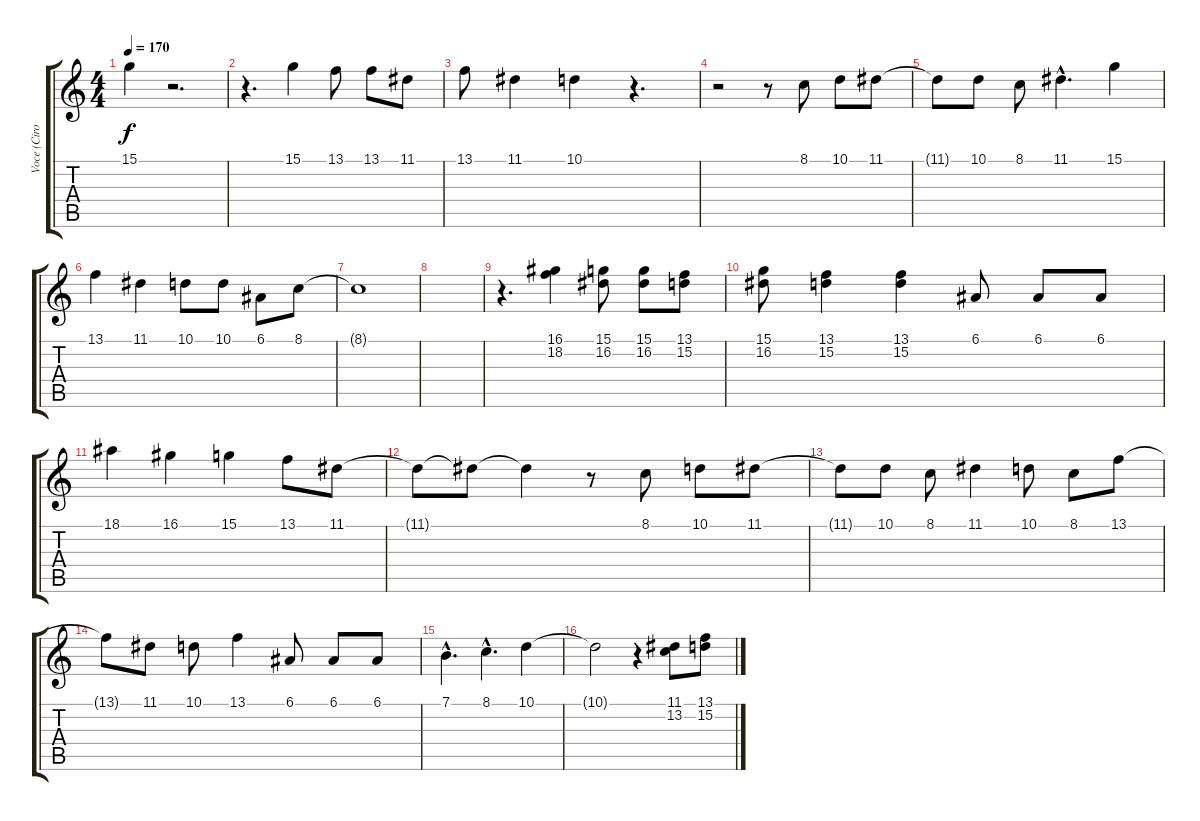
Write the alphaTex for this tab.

\track ("Voce (Ciro)" "Voce (Ciro") {instrument lead6voice}
\staff {score tabs}
\tuning (E4 B3 G3 D3 A2 E2) {hide}
\ts (4 4)
\tempo 170
\clef g2
\ks c
15.1.4{dy f} r.2{d} |
r.4{d} 15.1.4 13.1.8 13.1.8 11.1.8 |
13.1.8 11.1.4 10.1.4 r.4{d} |
r.2 r.8 8.1.8 10.1.8 11.1.8 |
11.1{t}.8 10.1.8 8.1.8 11.1{hac}.4{d} 15.1.4 |
13.1.4 11.1.4 10.1.8 10.1.8 6.1.8 8.1.8 |
8.1{t}.1 |
|
r.4{d} (16.1 18.2).4 (15.1 16.2).8 (15.1 16.2).8 (13.1 15.2).8 |
(15.1 16.2).8 (13.1 15.2).4 (13.1 15.2).4 6.1.8 6.1.8 6.1.8 |
18.1.4 16.1.4 15.1.4 13.1.8 11.1.8 |
11.1{t}.8 11.1{t}.8 11.1{t}.4 r.8 8.1.8 10.1.8 11.1.8 |
11.1{t}.8 10.1.8 8.1.8 11.1.4 10.1.8 8.1.8 13.1.8 |
13.1{t}.8 11.1.8 10.1.8 13.1.4 6.1.8 6.1.8 6.1.8 |
7.1{hac}.4{d} 8.1{hac}.4{d} 10.1.4 |
10.1{t}.2 r.4 (11.1 13.2).8 (13.1 15.2).8
